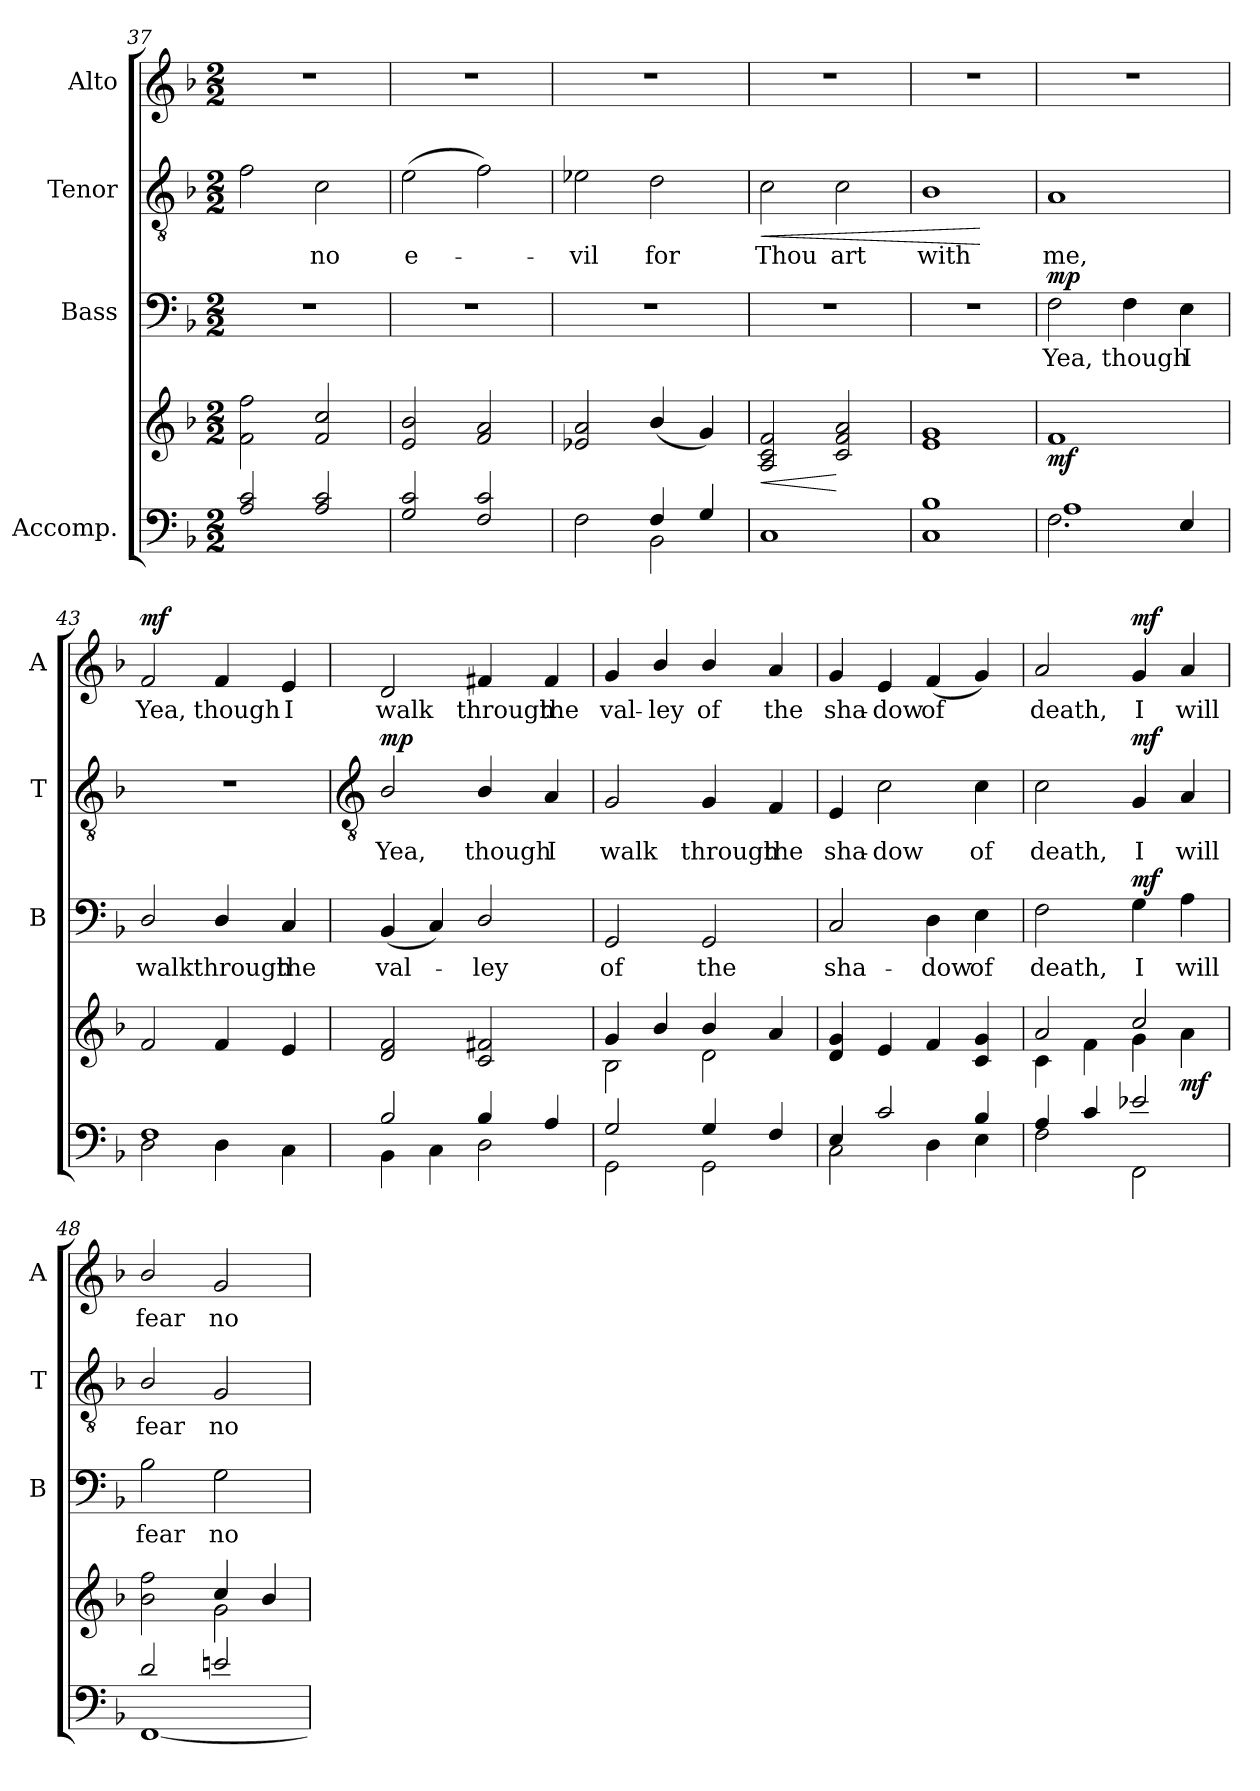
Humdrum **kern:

**kern	**kern	**dynam	**kern	**text	**dynam	**kern	**text	**dynam	**kern	**text	**dynam
*part4	*part4	*part4	*part3	*part3	*part3	*part2	*part2	*part2	*part1	*part1	*part1
*staff5	*staff4	*staff4/5	*staff3	*staff3	*staff3	*staff2	*staff2	*staff2	*staff1	*staff1	*staff1
*I"Accomp.	*	*	*I"Bass	*	*	*I"Tenor	*	*	*I"Alto	*	*
*	*	*	*I'B	*	*	*I'T	*	*	*I'A	*	*
!!LO:LB:g=z
*clefF4	*clefG2	*	*clefF4	*	*	*clefGv2	*	*	*clefG2	*	*
*k[b-]	*k[b-]	*	*k[b-]	*	*	*k[b-]	*	*	*k[b-]	*	*
*F:	*F:	*	*F:	*	*	*F:	*	*	*F:	*	*
*M2/2	*M2/2	*	*M2/2	*	*	*M2/2	*	*	*M2/2	*	*
=37	=37	=37	=37	=37	=37	=37	=37	=37	=37	=37	=37
*^	*	*	*	*	*	*	*	*	*	*	*
2A 2c	1ryy	2f 2ff	.	1r	.	.	2f	.	.	1r	.	.
!	!	!	!	!	!	!	!	!LO:LY:b	!	!	!	!
2A 2c	.	2f 2cc	.	.	.	.	2c	no	.	.	.	.
=38	=38	=38	=38	=38	=38	=38	=38	=38	=38	=38	=38	=38
!	!	!	!	!	!	!	!	!LO:LY:b	!	!	!	!
2G 2c	1ryy	2e 2b-	.	1r	.	.	(>2e	e-	.	1r	.	.
2F 2c	.	2f 2a	.	.	.	.	2f)	.	.	.	.	.
=39	=39	=39	=39	=39	=39	=39	=39	=39	=39	=39	=39	=39
!	!	!	!	!	!	!	!	!LO:LY:b	!	!	!	!
2F	2ryy	2e-X 2a	.	1r	.	.	2e-X	vil	.	1r	.	.
!	!	!	!	!	!	!	!	!LO:LY:b	!	!	!	!
4F/	2BB-\	(<4b-/	.	.	.	.	2d	for	.	.	.	.
4G/	.	4g)	.	.	.	.	.	.	.	.	.	.
=40	=40	=40	=40	=40	=40	=40	=40	=40	=40	=40	=40	=40
!	!	!	!LO:HP:b	!	!	!	!	!LO:LY:b	!LO:HP:b	!	!	!
1C	1ryy	2A 2c 2f	<	1r	.	.	2c	Thou	<	1r	.	.
!	!	!	!	!	!	!	!	!LO:LY:b	!	!	!	!
.	.	2c 2f 2a	[	.	.	.	2c	art	.	.	.	.
=41	=41	=41	=41	=41	=41	=41	=41	=41	=41	=41	=41	=41
!	!	!	!	!	!	!	!	!LO:LY:b	!	!	!	!
1C 1B-	1ryy	1e 1g	.	1r	.	.	1B-	with	.	1r	.	.
*v	*v	*	*	*	*	*	*	*	*	*	*	*
.	.	.	.	.	.	.	.	[	.	.	.
=42	=42	=42	=42	=42	=42	=42	=42	=42	=42	=42	=42
*^	*	*	*	*	*	*	*	*	*	*	*
!	!	!	!LO:DY:b	!	!LO:LY:b	!LO:DY:b	!	!LO:LY:b	!	!	!	!
2.F\	1A	1f	mf	2F	Yea,	mp	1A	me,	.	1r	.	.
!	!	!	!	!	!LO:LY:b	!	!	!	!	!	!	!
.	.	.	.	4F	though	.	.	.	.	.	.	.
!	!	!	!	!	!LO:LY:b	!	!	!	!	!	!	!
4E	.	.	.	4E	I	.	.	.	.	.	.	.
=43	=43	=43	=43	=43	=43	=43	=43	=43	=43	=43	=43	=43
!	!	!	!	!	!LO:LY:b	!	!	!	!	!	!LO:LY:b	!LO:DY:b
1F	2D	2f	.	2D/	walk	.	1r	.	.	2f	Yea,	mf
!	!	!	!	!	!LO:LY:b	!	!	!	!	!	!LO:LY:b	!
.	4D	4f	.	4D/	through	.	.	.	.	4f	though	.
!	!	!	!	!	!LO:LY:b	!	!	!	!	!	!LO:LY:b	!
.	4C	4e	.	4C	the	.	.	.	.	4e	I	.
!!LO:LB:g=z
=44	=44	=44	=44	=44	=44	=44	=44	=44	=44	=44	=44	=44
*	*	*	*	*	*	*	*clefGv2	*	*	*	*	*
*	*	*^	*	*	*	*	*	*	*	*	*	*
!	!	!	!	!	!	!LO:LY:b	!	!	!LO:LY:b	!LO:DY:b	!	!LO:LY:b	!
2B-/	4BB-\	2d 2f	1ryy	.	(<4BB-	val-	.	2B-/	Yea,	mp	2d	walk	.
.	4C\	.	.	.	4C)	.	.	.	.	.	.	.	.
!	!	!	!	!	!	!LO:LY:b	!	!	!LO:LY:b	!	!	!LO:LY:b	!
4B-/	2D\	2c 2f#X	.	.	2D/	ley	.	4B-/	though	.	4f#X	through	.
!	!	!	!	!	!	!	!	!	!LO:LY:b	!	!	!LO:LY:b	!
4A/	.	.	.	.	.	.	.	4A	I	.	4f#	the	.
=45	=45	=45	=45	=45	=45	=45	=45	=45	=45	=45	=45	=45	=45
!	!	!	!	!	!	!LO:LY:b	!	!	!LO:LY:b	!	!	!LO:LY:b	!
2G/	2GG\	4g	2B-\	.	2GG	of	.	2G	walk	.	4g	val-	.
!	!	!	!	!	!	!	!	!	!	!	!	!LO:LY:b	!
.	.	4b-/	.	.	.	.	.	.	.	.	4b-/	-ley	.
!	!	!	!	!	!	!LO:LY:b	!	!	!LO:LY:b	!	!	!LO:LY:b	!
4G/	2GG\	4b-/	2d\	.	2GG	the	.	4G	through	.	4b-/	of	.
!	!	!	!	!	!	!	!	!	!LO:LY:b	!	!	!LO:LY:b	!
4F/	.	4a	.	.	.	.	.	4F	the	.	4a	the	.
=46	=46	=46	=46	=46	=46	=46	=46	=46	=46	=46	=46	=46	=46
!	!	!	!	!	!	!LO:LY:b	!	!	!LO:LY:b	!	!	!LO:LY:b	!
4E/	2C\	4d 4g	1ryy	.	2C	sha-	.	4E	sha-	.	4g	sha-	.
!	!	!	!	!	!	!	!	!	!LO:LY:b	!	!	!LO:LY:b	!
2c/	.	4e	.	.	.	.	.	2c	-dow	.	4e	-dow	.
!	!	!	!	!	!	!LO:LY:b	!	!	!	!	!	!LO:LY:b	!
.	4D\	4f	.	.	4D\	-dow	.	.	.	.	(<4f	of	.
!	!	!	!	!	!	!LO:LY:b	!	!	!LO:LY:b	!	!	!	!
4B-/	4E\	4c 4g	.	.	4E	of	.	4c	of	.	4g)	.	.
=47	=47	=47	=47	=47	=47	=47	=47	=47	=47	=47	=47	=47	=47
!	!	!	!	!	!	!LO:LY:b	!	!	!LO:LY:b	!	!	!LO:LY:b	!
4A/	2F\	2a	4c\	.	2F	death,	.	2c	death,	.	2a	death,	.
4c/	.	.	4f\	.	.	.	.	.	.	.	.	.	.
!	!	!	!	!	!	!LO:LY:b	!LO:DY:b	!	!LO:LY:b	!LO:DY:b	!	!LO:LY:b	!LO:DY:b
2e-X/	2FF\	2cc/	4g\	.	4G	I	mf	4G	I	mf	4g	I	mf
!	!	!	!	!LO:DY:b	!	!LO:LY:b	!	!	!LO:LY:b	!	!	!LO:LY:b	!
.	.	.	4a\	mf	4A	will	.	4A	will	.	4a	will	.
=48	=48	=48	=48	=48	=48	=48	=48	=48	=48	=48	=48	=48	=48
!	!	!	!	!	!	!LO:LY:b	!	!	!LO:LY:b	!	!	!LO:LY:b	!
2d/	[1FF\	2ryy	2b-\ 2ff\	.	2B-	fear	.	2B-/	fear	.	2b-/	fear	.
!	!	!	!	!	!	!LO:LY:b	!	!	!LO:LY:b	!	!	!LO:LY:b	!
2en/	.	4cc/	2g\	.	2G	no	.	2G	no	.	2g	no	.
.	.	4b-/	.	.	.	.	.	.	.	.	.	.	.
*v	*v	*	*	*	*	*	*	*	*	*	*	*	*
*	*v	*v	*	*	*	*	*	*	*	*	*	*
=	=	=	=	=	=	=	=	=	=	=	=
*-	*-	*-	*-	*-	*-	*-	*-	*-	*-	*-	*-
